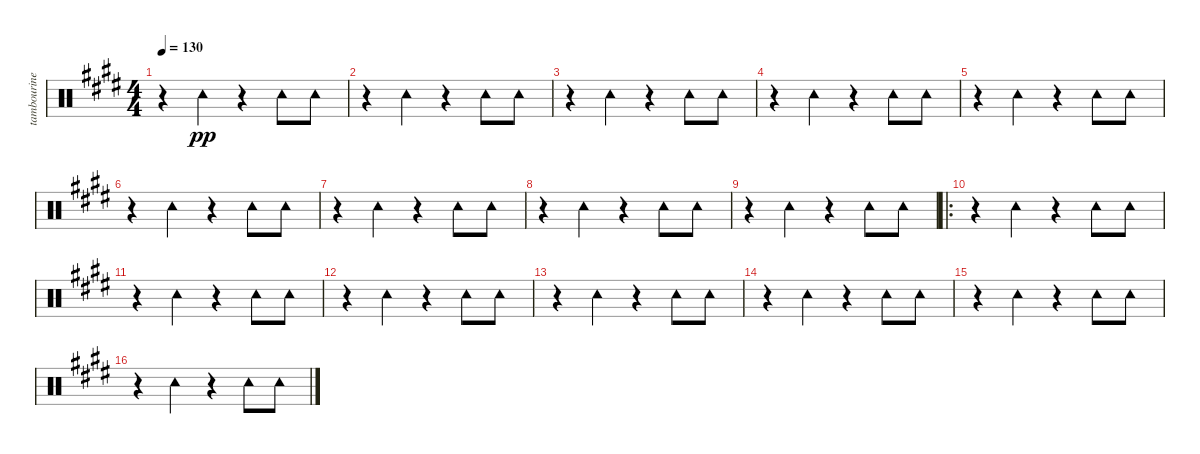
\track ("tambourine" "tambourine") {instrument percussion}
\staff {score}
\articulation defaults
\ts (4 4)
\tempo 130
\clef neutral
\ks e
r.4{dy pp} "Tambourine (hit)".4 r.4 "Tambourine (hit)".8 "Tambourine (hit)".8 |
r.4 "Tambourine (hit)".4 r.4 "Tambourine (hit)".8 "Tambourine (hit)".8 |
r.4 "Tambourine (hit)".4 r.4 "Tambourine (hit)".8 "Tambourine (hit)".8 |
r.4 "Tambourine (hit)".4 r.4 "Tambourine (hit)".8 "Tambourine (hit)".8 |
r.4 "Tambourine (hit)".4 r.4 "Tambourine (hit)".8 "Tambourine (hit)".8 |
r.4 "Tambourine (hit)".4 r.4 "Tambourine (hit)".8 "Tambourine (hit)".8 |
r.4 "Tambourine (hit)".4 r.4 "Tambourine (hit)".8 "Tambourine (hit)".8 |
r.4 "Tambourine (hit)".4 r.4 "Tambourine (hit)".8 "Tambourine (hit)".8 |
r.4 "Tambourine (hit)".4 r.4 "Tambourine (hit)".8 "Tambourine (hit)".8 |
\ro
r.4 "Tambourine (hit)".4 r.4 "Tambourine (hit)".8 "Tambourine (hit)".8 |
r.4 "Tambourine (hit)".4 r.4 "Tambourine (hit)".8 "Tambourine (hit)".8 |
r.4 "Tambourine (hit)".4 r.4 "Tambourine (hit)".8 "Tambourine (hit)".8 |
r.4 "Tambourine (hit)".4 r.4 "Tambourine (hit)".8 "Tambourine (hit)".8 |
r.4 "Tambourine (hit)".4 r.4 "Tambourine (hit)".8 "Tambourine (hit)".8 |
r.4 "Tambourine (hit)".4 r.4 "Tambourine (hit)".8 "Tambourine (hit)".8 |
r.4 "Tambourine (hit)".4 r.4 "Tambourine (hit)".8 "Tambourine (hit)".8
